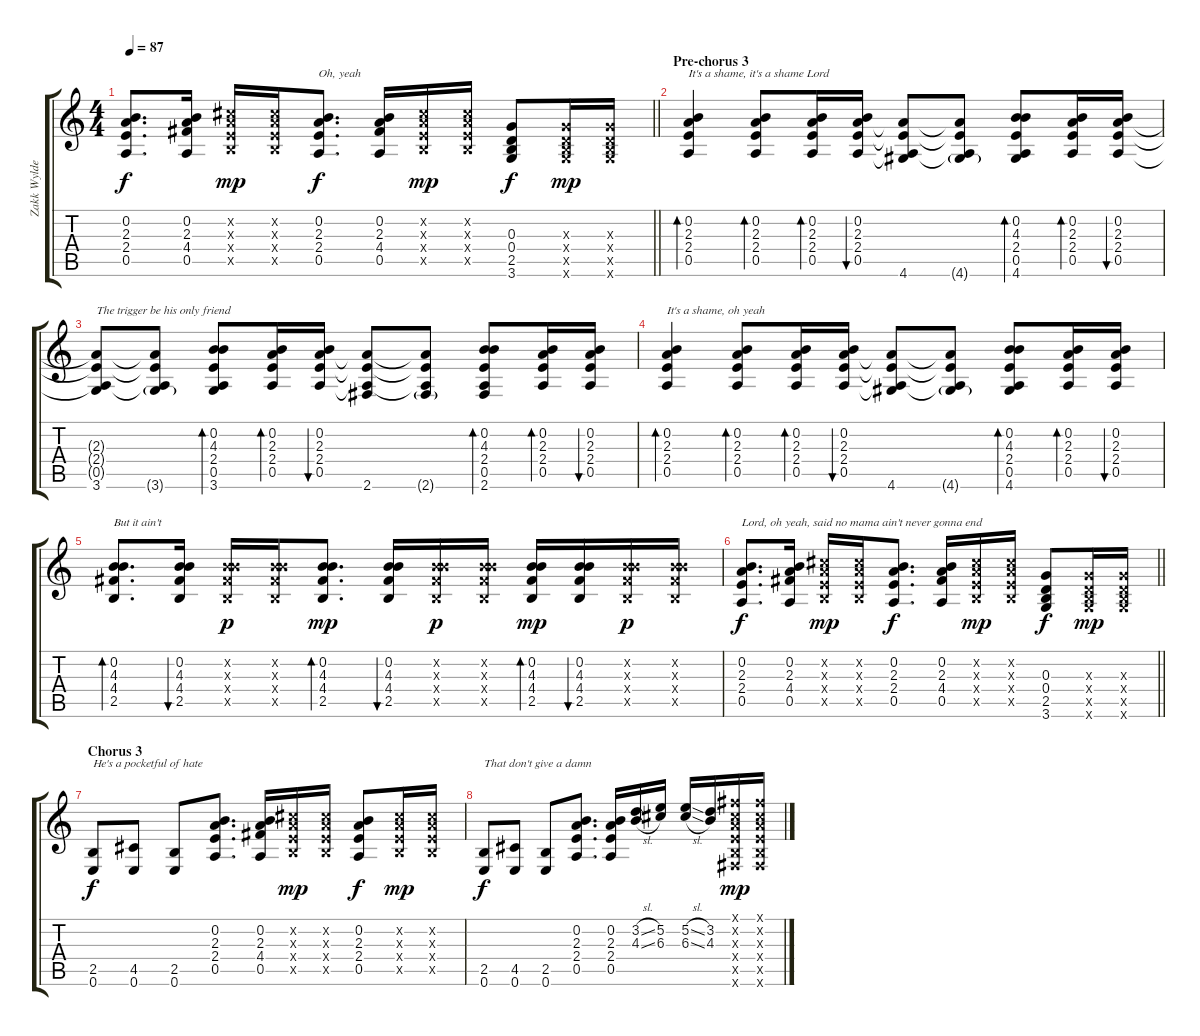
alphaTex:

\track ("Zakk Wylde" "Zakk Wylde") {instrument acousticguitarsteel}
\staff {score tabs}
\tuning (E4 B3 G3 D3 A2 E2) {hide}
\ts (4 4)
\tempo 87
\clef g2
\barLineRight lightlight
\ks c
(0.2 2.3 2.4 0.5).8{d dy f} (0.2 2.3 4.4 0.5).16 (2.2{x} 2.3{x} 2.4{x} 2.5{x}).16{dy mp} (2.2{x} 2.3{x} 2.4{x} 2.5{x}).16 (0.2 2.3 2.4 0.5).8{d txt "Oh, yeah" dy f} (0.2 2.3 4.4 0.5).16 (2.2{x} 2.3{x} 2.4{x} 2.5{x}).16{dy mp} (2.2{x} 2.3{x} 2.4{x} 2.5{x}).16 (0.3 0.4 2.5 3.6).8{dy f} (0.3{x} 0.4{x} 2.5{x} 3.6{x}).16{dy mp} (0.3{x} 0.4{x} 2.5{x} 3.6{x}).16 |
\section ("" "Pre-chorus 3")
(0.2 2.3 2.4 0.5).4{bd 60 txt "It's a shame, it's a shame Lord"} (0.2 2.3 2.4 0.5).8{bd 60} (0.2 2.3 2.4 0.5).16{bd 60} (0.2 2.3 2.4 0.5).16{bu 60} (2.3{t} 2.4{t} 0.5{t} 4.6).8 (2.3{t} 2.4{t} 0.5{t} 4.6{g}).8 (0.2 4.3 2.4 0.5 4.6).8{bd 60} (0.2 2.3 2.4 0.5).16{bd 60} (0.2 2.3 2.4 0.5).16{bu 60} |
(2.3{t} 2.4{t} 0.5{t} 3.6).8{txt "The trigger be his only friend"} (2.3{t} 2.4{t} 0.5{t} 3.6{g}).8 (0.2 4.3 2.4 0.5 3.6).8{bd 60} (0.2 2.3 2.4 0.5).16{bd 60} (0.2 2.3 2.4 0.5).16{bu 60} (2.3{t} 2.4{t} 0.5{t} 2.6).8 (2.3{t} 2.4{t} 0.5{t} 2.6{g}).8 (0.2 4.3 2.4 0.5 2.6).8{bd 60} (0.2 2.3 2.4 0.5).16{bd 60} (0.2 2.3 2.4 0.5).16{bu 60} |
(0.2 2.3 2.4 0.5).4{bd 60 txt "It's a shame, oh yeah"} (0.2 2.3 2.4 0.5).8{bd 60} (0.2 2.3 2.4 0.5).16{bd 60} (0.2 2.3 2.4 0.5).16{bu 60} (2.3{t} 2.4{t} 0.5{t} 4.6).8 (2.3{t} 2.4{t} 0.5{t} 4.6{g}).8 (0.2 4.3 2.4 0.5 4.6).8{bd 60} (0.2 2.3 2.4 0.5).16{bd 60} (0.2 2.3 2.4 0.5).16{bu 60} |
(0.2 4.3 4.4 2.5).8{d bd 60 txt "But it ain't"} (0.2 4.3 4.4 2.5).16{bu 60} (0.2{x} 4.3{x} 4.4{x} 2.5{x}).16{dy p} (0.2{x} 4.3{x} 4.4{x} 2.5{x}).16 (0.2 4.3 4.4 2.5).8{d bd 60 dy mp} (0.2 4.3 4.4 2.5).16{bu 60} (0.2{x} 4.3{x} 4.4{x} 2.5{x}).16{dy p} (0.2{x} 4.3{x} 4.4{x} 2.5{x}).16 (0.2 4.3 4.4 2.5).16{bd 60 dy mp} (0.2 4.3 4.4 2.5).16{bu 60} (0.2{x} 4.3{x} 4.4{x} 2.5{x}).16{dy p} (0.2{x} 4.3{x} 4.4{x} 2.5{x}).16 |
\barLineRight lightlight
(0.2 2.3 2.4 0.5).8{d txt "Lord, oh yeah, said no mama ain't never gonna end" dy f} (0.2 2.3 4.4 0.5).16 (2.2{x} 2.3{x} 2.4{x} 2.5{x}).16{dy mp} (2.2{x} 2.3{x} 2.4{x} 2.5{x}).16 (0.2 2.3 2.4 0.5).8{d dy f} (0.2 2.3 4.4 0.5).16 (2.2{x} 2.3{x} 2.4{x} 2.5{x}).16{dy mp} (2.2{x} 2.3{x} 2.4{x} 2.5{x}).16 (0.3 0.4 2.5 3.6).8{dy f} (0.3{x} 0.4{x} 2.5{x} 3.6{x}).16{dy mp} (0.3{x} 0.4{x} 2.5{x} 3.6{x}).16 |
\section ("" "Chorus 3")
(2.5 0.6).8{txt "He's a pocketful of hate" dy f} (4.5 0.6).8 (2.5 0.6).8 (0.2 2.3 2.4 0.5).8{d} (0.2 2.3 4.4 0.5).16 (2.2{x} 2.3{x} 2.4{x} 2.5{x}).16{dy mp} (2.2{x} 2.3{x} 2.4{x} 2.5{x}).16 (0.2 2.3 2.4 0.5).8{dy f} (2.2{x} 2.3{x} 2.4{x} 2.5{x}).16{dy mp} (2.2{x} 2.3{x} 2.4{x} 2.5{x}).16 |
(2.5 0.6).8{txt "That don't give a damn" dy f} (4.5 0.6).8 (2.5 0.6).8 (0.2 2.3 2.4 0.5).8{d} (0.2 2.3 2.4 0.5).16 (3.2{sl} 4.3{sl}).16 (5.2 6.3).16 (5.2{sl} 6.3{sl}).16 (3.2 4.3).16 (2.1{x} 2.2{x} 2.3{x} 2.4{x} 2.5{x} 2.6{x}).16{dy mp} (2.1{x} 2.2{x} 2.3{x} 2.4{x} 2.5{x} 2.6{x}).16
